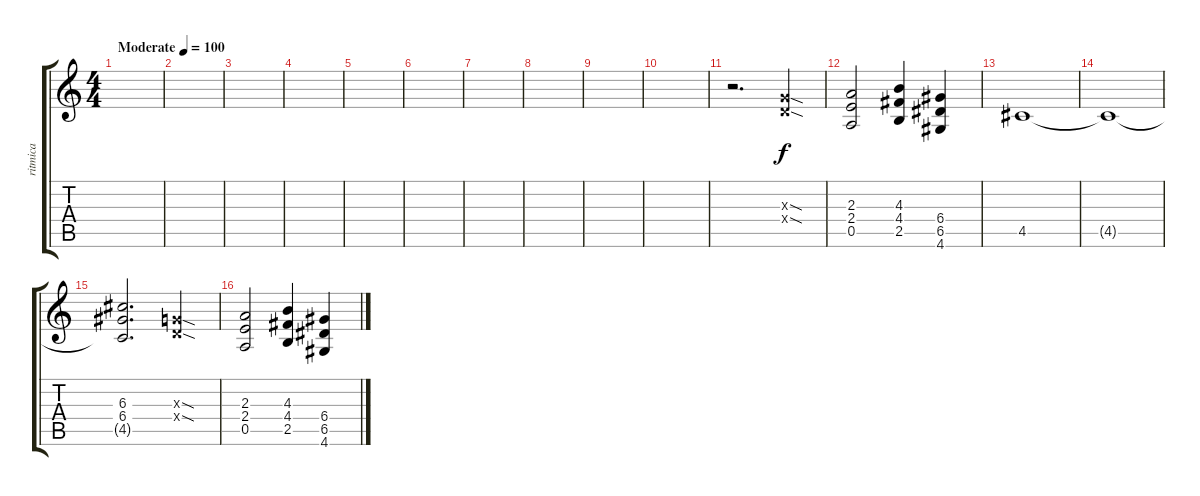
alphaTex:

\track ("ritmica" "ritmica") {instrument distortionguitar}
\staff {score tabs}
\tuning (E4 B3 G3 D3 A2 E2) {hide}
\ts (4 4)
\tempo (100 "Moderate")
\clef g2
\ks c
|
|
|
|
|
|
|
|
|
|
r.2{d} (0.3{sod x} 0.4{sod x}).4 |
(2.3 2.4 0.5).2 (4.3 4.4 2.5).4 (6.4 6.5 4.6).4 |
4.5.1 |
4.5{t}.1 |
(6.3 6.4 4.5{t}).2{d} (0.3{sod x} 0.4{sod x}).4 |
(2.3 2.4 0.5).2 (4.3 4.4 2.5).4 (6.4 6.5 4.6).4
